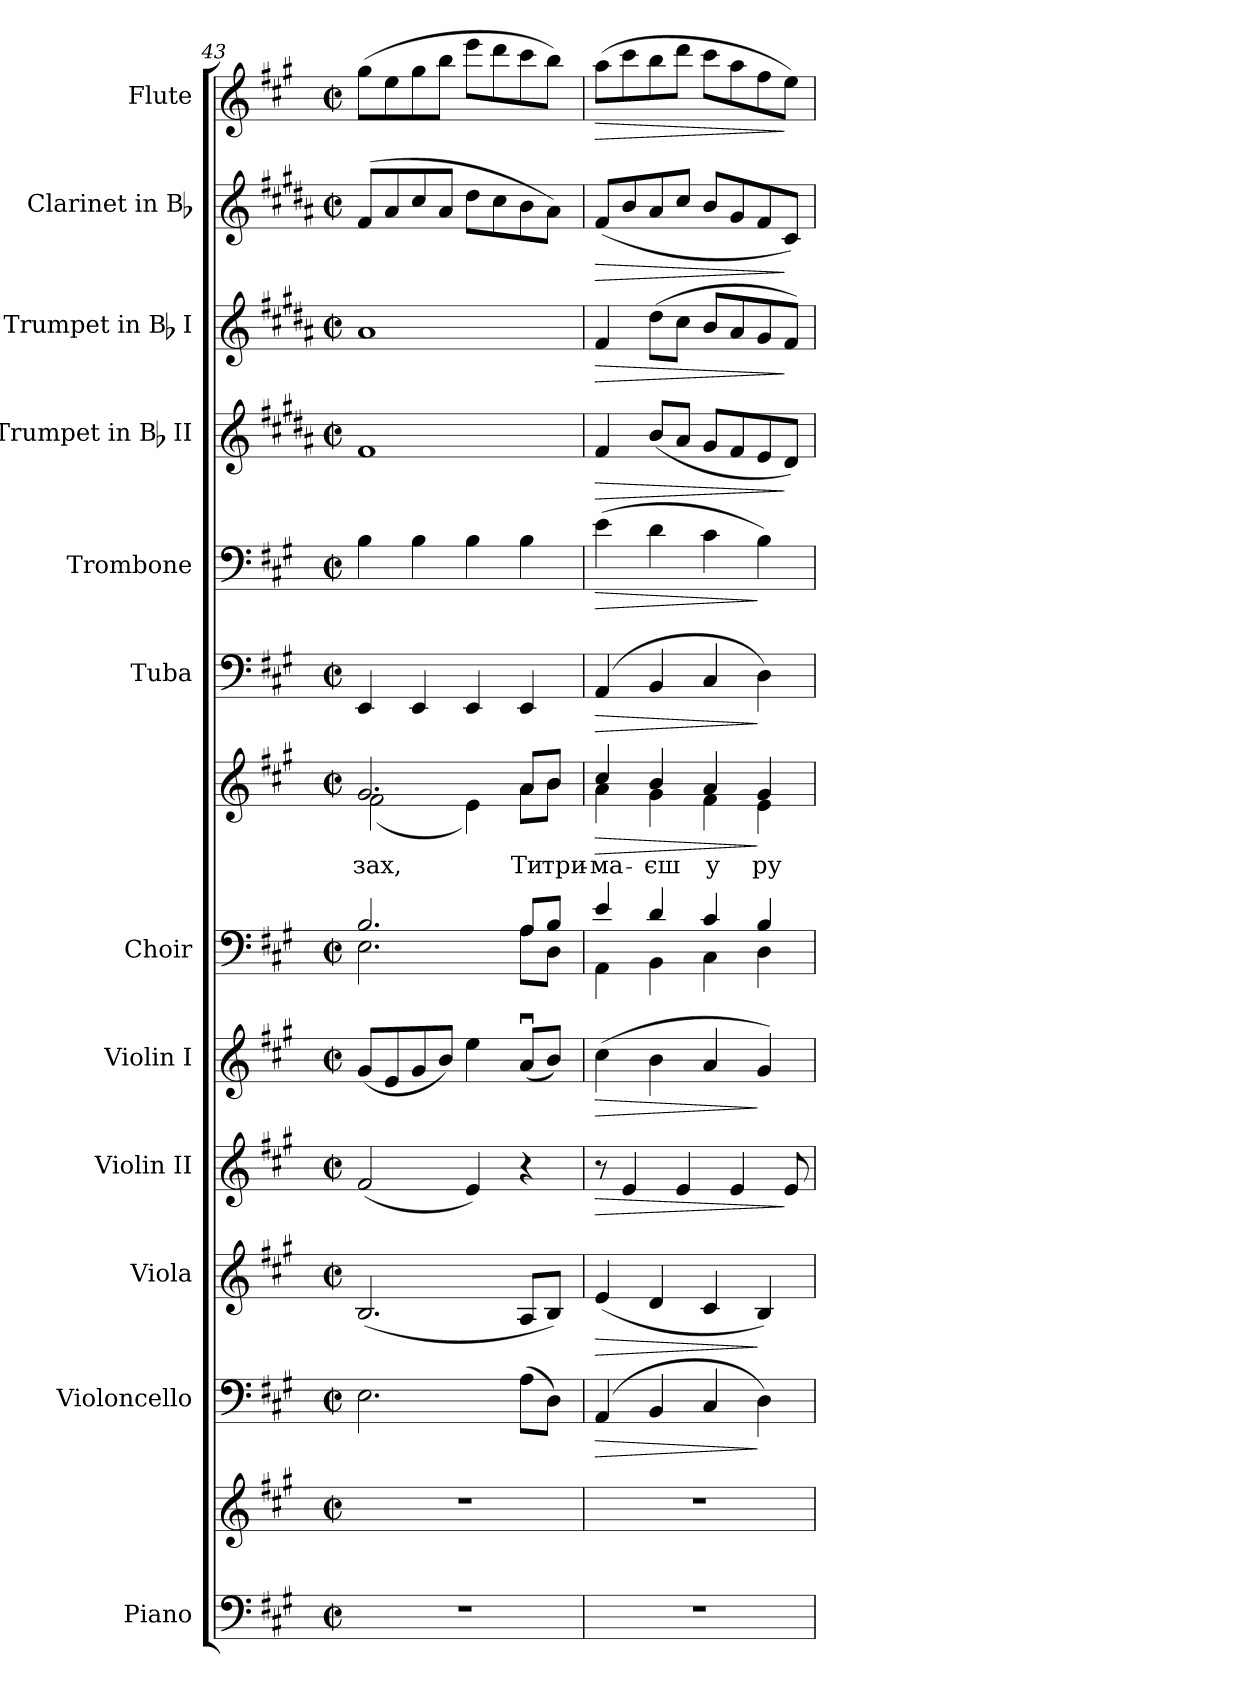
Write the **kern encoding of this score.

**kern	**kern	**kern	**dynam	**kern	**dynam	**kern	**dynam	**kern	**dynam	**kern	**kern	**text	**dynam	**kern	**dynam	**kern	**dynam	**kern	**dynam	**kern	**dynam	**kern	**dynam	**kern	**dynam
*part12	*part12	*part11	*part11	*part10	*part10	*part9	*part9	*part8	*part8	*part7	*part7	*part7	*part7	*part6	*part6	*part5	*part5	*part4	*part4	*part3	*part3	*part2	*part2	*part1	*part1
*staff14	*staff13	*staff12	*staff12	*staff11	*staff11	*staff10	*staff10	*staff9	*staff9	*staff8	*staff7	*staff7	*staff7/8	*staff6	*staff6	*staff5	*staff5	*staff4	*staff4	*staff3	*staff3	*staff2	*staff2	*staff1	*staff1
*I"Piano	*	*I"Violoncello	*	*I"Viola	*	*I"Violin II	*	*I"Violin I	*	*I"Choir	*	*	*	*I"Tuba	*	*I"Trombone	*	*I"Trumpet in Bb II	*	*I"Trumpet in Bb I	*	*I"Clarinet in Bb	*	*I"Flute	*
*	*	*	*	*	*	*	*	*	*	*	*	*	*	*I'Tba.	*	*I'Tbn.	*	*I'Tpt.	*	*I'Tpt.	*	*I'Cl.	*	*I'Fl.	*
*clefF4	*clefG2	*clefF4	*	*clefG2	*	*clefG2	*	*clefG2	*	*clefF4	*clefG2	*	*	*clefF4	*	*clefF4	*	*clefG2	*	*clefG2	*	*clefG2	*	*clefG2	*
*	*	*	*	*	*	*	*	*	*	*	*	*	*	*	*	*	*	*ITrd1c2	*	*ITrd1c2	*	*ITrd1c2	*	*	*
*k[f#c#g#]	*k[f#c#g#]	*k[f#c#g#]	*	*k[f#c#g#]	*	*k[f#c#g#]	*	*k[f#c#g#]	*	*k[f#c#g#]	*k[f#c#g#]	*	*	*k[f#c#g#]	*	*k[f#c#g#]	*	*k[f#c#g#]	*	*k[f#c#g#]	*	*k[f#c#g#]	*	*k[f#c#g#]	*
*f#:	*f#:	*f#:	*	*f#:	*	*f#:	*	*f#:	*	*f#:	*f#:	*	*	*f#:	*	*f#:	*	*f#:	*	*f#:	*	*f#:	*	*f#:	*
*M2/2	*M2/2	*M2/2	*	*M2/2	*	*M2/2	*	*M2/2	*	*M2/2	*M2/2	*	*	*M2/2	*	*M2/2	*	*M2/2	*	*M2/2	*	*M2/2	*	*M2/2	*
*met(c|)	*met(c|)	*met(c|)	*	*met(c|)	*	*met(c|)	*	*met(c|)	*	*met(c|)	*met(c|)	*	*	*met(c|)	*	*met(c|)	*	*met(c|)	*	*met(c|)	*	*met(c|)	*	*met(c|)	*
=43	=43	=43	=43	=43	=43	=43	=43	=43	=43	=43	=43	=43	=43	=43	=43	=43	=43	=43	=43	=43	=43	=43	=43	=43	=43
*	*	*	*	*	*	*	*	*	*	*^	*	*	*	*	*	*	*	*	*	*	*	*	*	*	*
!	!	!	!	!	!	!	!	!	!	!	!	!	!LO:LY:b:color=#000000	!	!	!	!	!	!	!	!	!	!	!	!	!
*	*	*	*	*	*	*	*	*	*	*	*	*^	*	*	*	*	*	*	*	*	*	*	*	*	*	*
1r	1r	2.Ei\	.	(2.Bi/	.	(2f#i/	.	(8g#i/L	.	2.Bi/	2.Ei\	2.g#i/	(2f#i\	-зах,	.	4EEi/	.	4Bi\	.	1ei	.	1g#i	.	(8ei/L	.	(8gg#i\L	.
.	.	.	.	.	.	.	.	8ei/	.	.	.	.	.	.	.	.	.	.	.	.	.	.	.	8g#i/	.	8eei\	.
.	.	.	.	.	.	.	.	8g#i/	.	.	.	.	.	.	.	4EEi/	.	4Bi\	.	.	.	.	.	8bi/	.	8gg#i\	.
.	.	.	.	.	.	.	.	8bi/J)	.	.	.	.	.	.	.	.	.	.	.	.	.	.	.	8g#i/J	.	8bbi\J	.
.	.	.	.	.	.	4ei/)	.	4eei\	.	.	.	.	4ei\)	.	.	4EEi/	.	4Bi\	.	.	.	.	.	8cc#i\L	.	8eeei\L	.
.	.	.	.	.	.	.	.	.	.	.	.	.	.	.	.	.	.	.	.	.	.	.	.	8bi\	.	8dddi\	.
!	!	!	!	!	!	!	!	!	!	!	!	!	!	!LO:LY:b:color=#000000	!	!	!	!	!	!	!	!	!	!	!	!	!
.	.	(8Ai\L	.	8Ai/L	.	4r	.	(8aui/L	.	8Ai/L	8Ai\L	8ai/L	8ai\L	Ти	.	4EEi/	.	4Bi\	.	.	.	.	.	8ai\	.	8ccc#i\	.
!	!	!	!	!	!	!	!	!	!	!	!	!	!	!LO:LY:b:color=#000000	!	!	!	!	!	!	!	!	!	!	!	!	!
.	.	8Di\J)	.	8Bi/J)	.	.	.	8bi/J)	.	8Bi/J	8Di\J	8bi/J	8bi\J	три-	.	.	.	.	.	.	.	.	.	8g#i\J)	.	8bbi\J)	.
=44	=44	=44	=44	=44	=44	=44	=44	=44	=44	=44	=44	=44	=44	=44	=44	=44	=44	=44	=44	=44	=44	=44	=44	=44	=44	=44	=44
!	!	!	!LO:HP:b	!	!LO:HP:b	!	!LO:HP:b	!	!LO:HP:b	!	!	!	!	!	!	!	!	!	!	!	!	!	!	!	!	!	!
!	!	!	!	!	!	!	!	!	!	!	!	!	!	!LO:LY:b:color=#000000	!LO:HP:b	!	!LO:HP:b	!	!LO:HP:b	!	!LO:HP:b	!	!LO:HP:b	!	!LO:HP:b	!	!LO:HP:b
1r	1r	(4AAi/	>	(4ei/	>	8r	>	(4cc#i\	>	4ei/	4AAi\	4cc#i/	4ai\	-ма-	>	(4AAi/	>	(4ei\	>	4ei/	>	4ei/	>	(8ei/L	>	(8aai\L	>
.	.	.	.	.	.	4ei/	.	.	.	.	.	.	.	.	.	.	.	.	.	.	.	.	.	8ai/	.	8ccc#i\	.
!	!	!	!	!	!	!	!	!	!	!	!	!	!	!LO:LY:b:color=#000000	!	!	!	!	!	!	!	!	!	!	!	!	!
.	.	4BBi/	.	4di/	.	.	.	4bi\	.	4di/	4BBi\	4bi/	4g#i\	-єш	.	4BBi/	.	4di\	.	(8ai/L	.	(8cc#i\L	.	8g#i/	.	8bbi\	.
.	.	.	.	.	.	4ei/	.	.	.	.	.	.	.	.	.	.	.	.	.	8g#i/J	.	8bi\J	.	8bi/J	.	8dddi\J	.
!	!	!	!	!	!	!	!	!	!	!	!	!	!	!LO:LY:b:color=#000000	!	!	!	!	!	!	!	!	!	!	!	!	!
.	.	4C#i/	.	4c#i/	.	.	.	4ai/	.	4c#i/	4C#i\	4ai/	4f#i\	у	.	4C#i/	.	4c#i\	.	8f#i/L	.	8ai/L	.	8ai/L	.	8ccc#i\L	.
.	.	.	.	.	.	4ei/	.	.	.	.	.	.	.	.	.	.	.	.	.	8ei/	.	8g#i/	.	8f#i/	.	8aai\	.
!	!	!	!	!	!	!	!	!	!	!	!	!	!	!LO:LY:b:color=#000000	!	!	!	!	!	!	!	!	!	!	!	!	!
.	.	4Di\)	]	4Bi/)	]	.	.	4g#i/)	]	4Bi/	4Di\	4g#i/	4ei\	ру-	]	4Di\)	]	4Bi\)	]	8di/	.	8f#i/	.	8ei/	.	8ff#i\	.
.	.	.	.	.	.	8ei/	]	.	.	.	.	.	.	.	.	.	.	.	.	8c#i/J)	]	8ei/J)	]	8Bi/J)	]	8eei\J)	]
*	*	*	*	*	*	*	*	*	*	*v	*v	*	*	*	*	*	*	*	*	*	*	*	*	*	*	*	*
*	*	*	*	*	*	*	*	*	*	*	*v	*v	*	*	*	*	*	*	*	*	*	*	*	*	*	*
=	=	=	=	=	=	=	=	=	=	=	=	=	=	=	=	=	=	=	=	=	=	=	=	=	=
*-	*-	*-	*-	*-	*-	*-	*-	*-	*-	*-	*-	*-	*-	*-	*-	*-	*-	*-	*-	*-	*-	*-	*-	*-	*-
